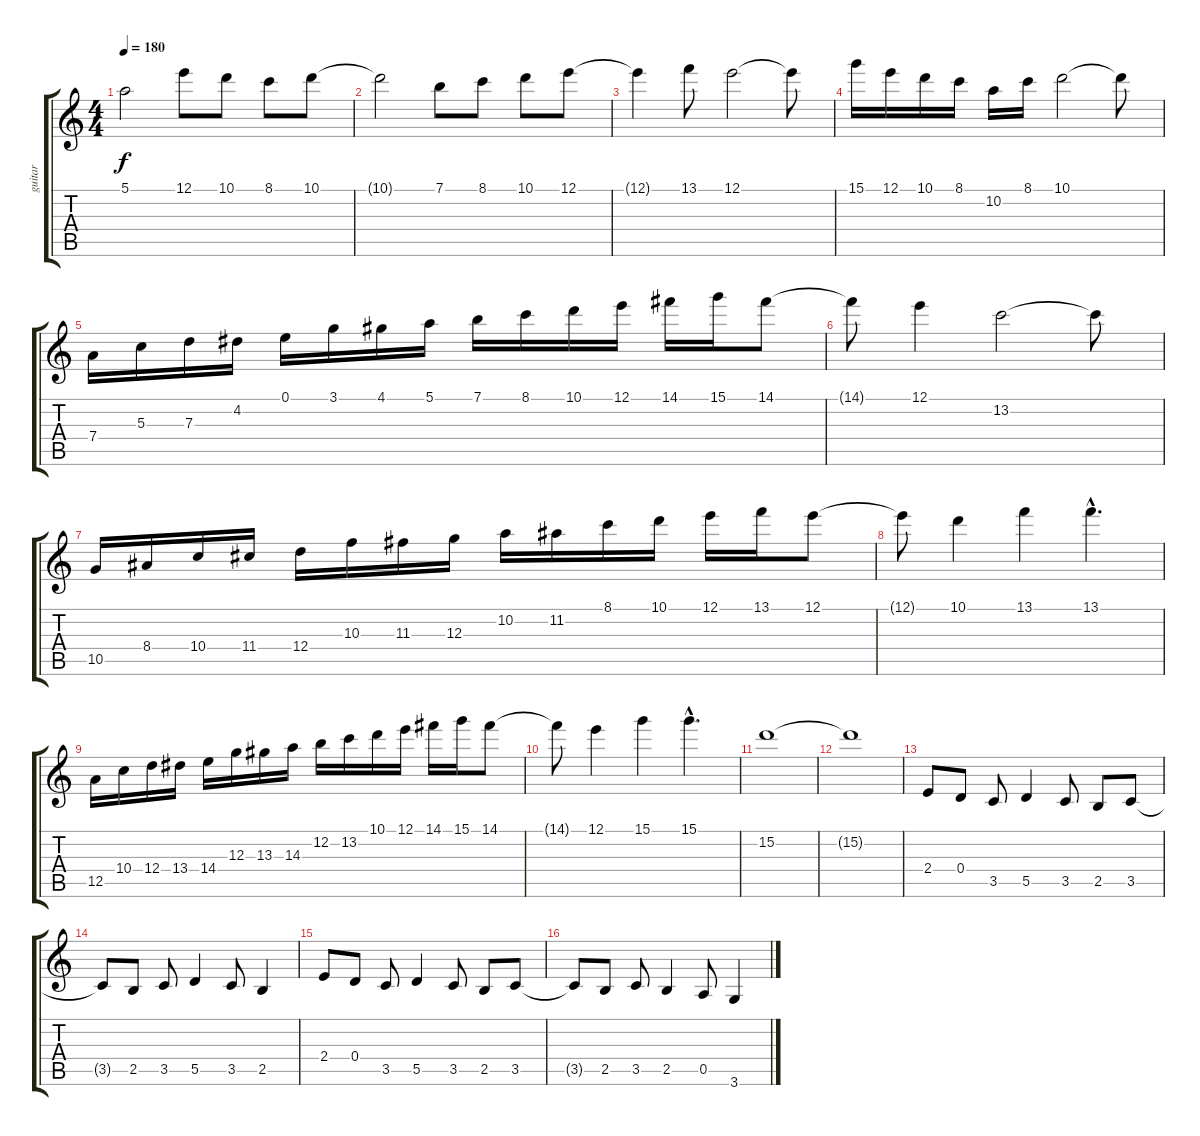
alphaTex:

\track ("guitar" "guitar") {instrument distortionguitar}
\staff {score tabs}
\tuning (E4 B3 G3 D3 A2 E2) {hide}
\ts (4 4)
\tempo 180
\clef g2
\ks c
5.1.2{dy f} 12.1.8 10.1.8 8.1.8 10.1.8 |
10.1{t}.2 7.1.8 8.1.8 10.1.8 12.1.8 |
12.1{t}.4 13.1.8 12.1.2 12.1{t}.8 |
15.1.16 12.1.16 10.1.16 8.1.16 10.2.16 8.1.16 10.1.2 10.1{t}.8 |
7.4.16 5.3.16 7.3.16 4.2.16 0.1.16 3.1.16 4.1.16 5.1.16 7.1.16 8.1.16 10.1.16 12.1.16 14.1.16 15.1.16 14.1.8 |
14.1{t}.8 12.1.4 13.2.2 13.2{t}.8 |
10.5.16 8.4.16 10.4.16 11.4.16 12.4.16 10.3.16 11.3.16 12.3.16 10.2.16 11.2.16 8.1.16 10.1.16 12.1.16 13.1.16 12.1.8 |
12.1{t}.8 10.1.4 13.1.4 13.1{hac}.4{d} |
12.5.16 10.4.16 12.4.16 13.4.16 14.4.16 12.3.16 13.3.16 14.3.16 12.2.16 13.2.16 10.1.16 12.1.16 14.1.16 15.1.16 14.1.8 |
14.1{t}.8 12.1.4 15.1.4 15.1{hac}.4{d} |
15.2.1 |
15.2{t}.1 |
2.4.8 0.4.8 3.5.8 5.5.4 3.5.8 2.5.8 3.5.8 |
3.5{t}.8 2.5.8 3.5.8 5.5.4 3.5.8 2.5.4 |
2.4.8 0.4.8 3.5.8 5.5.4 3.5.8 2.5.8 3.5.8 |
3.5{t}.8 2.5.8 3.5.8 2.5.4 0.5.8 3.6.4
